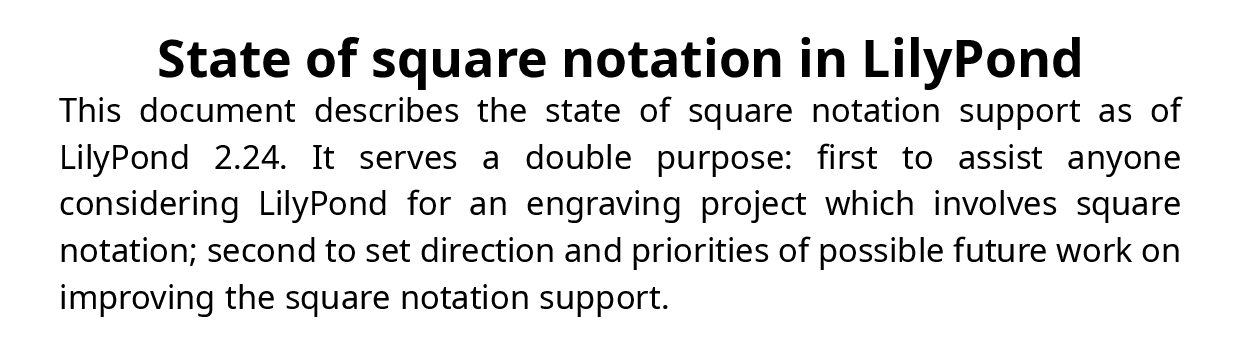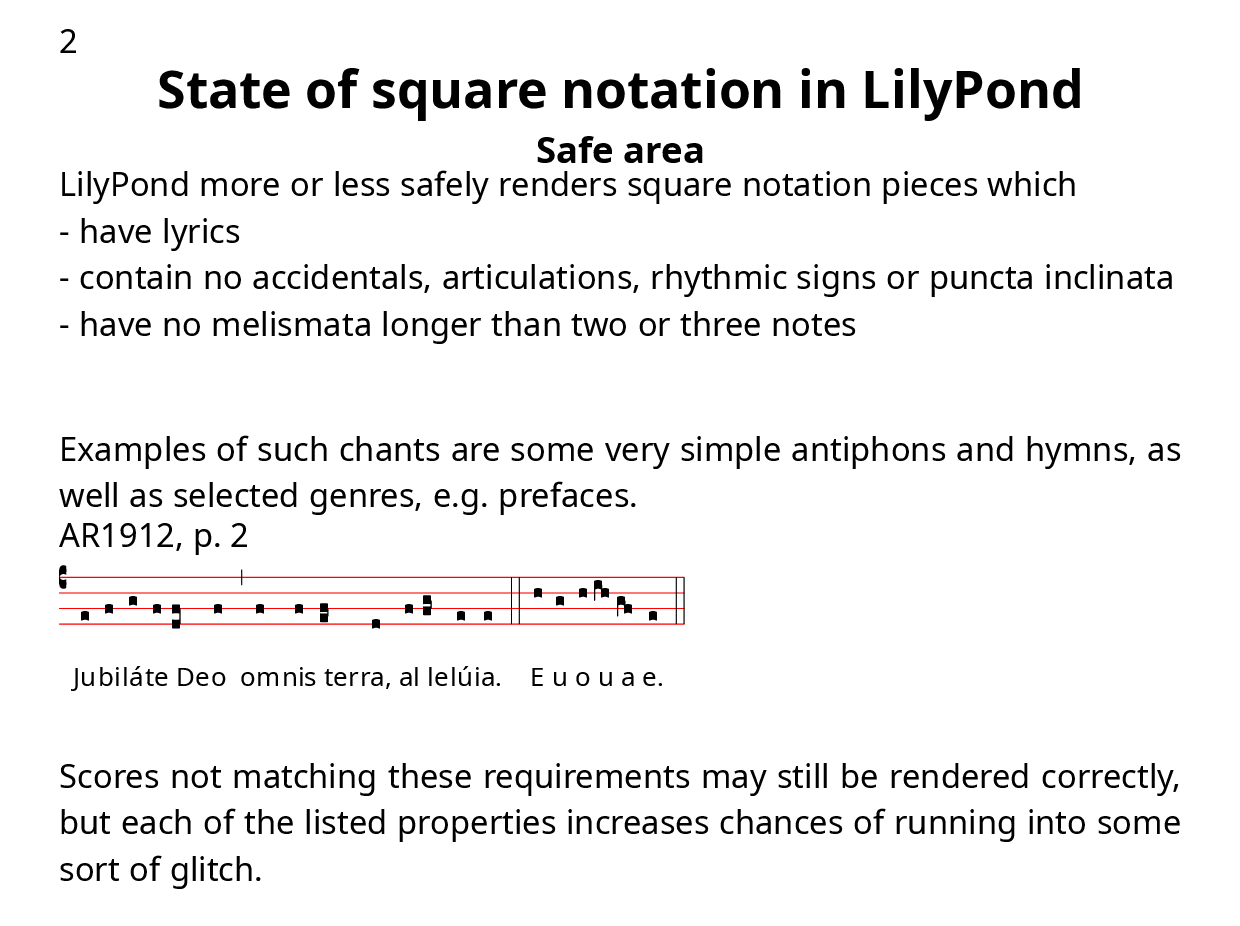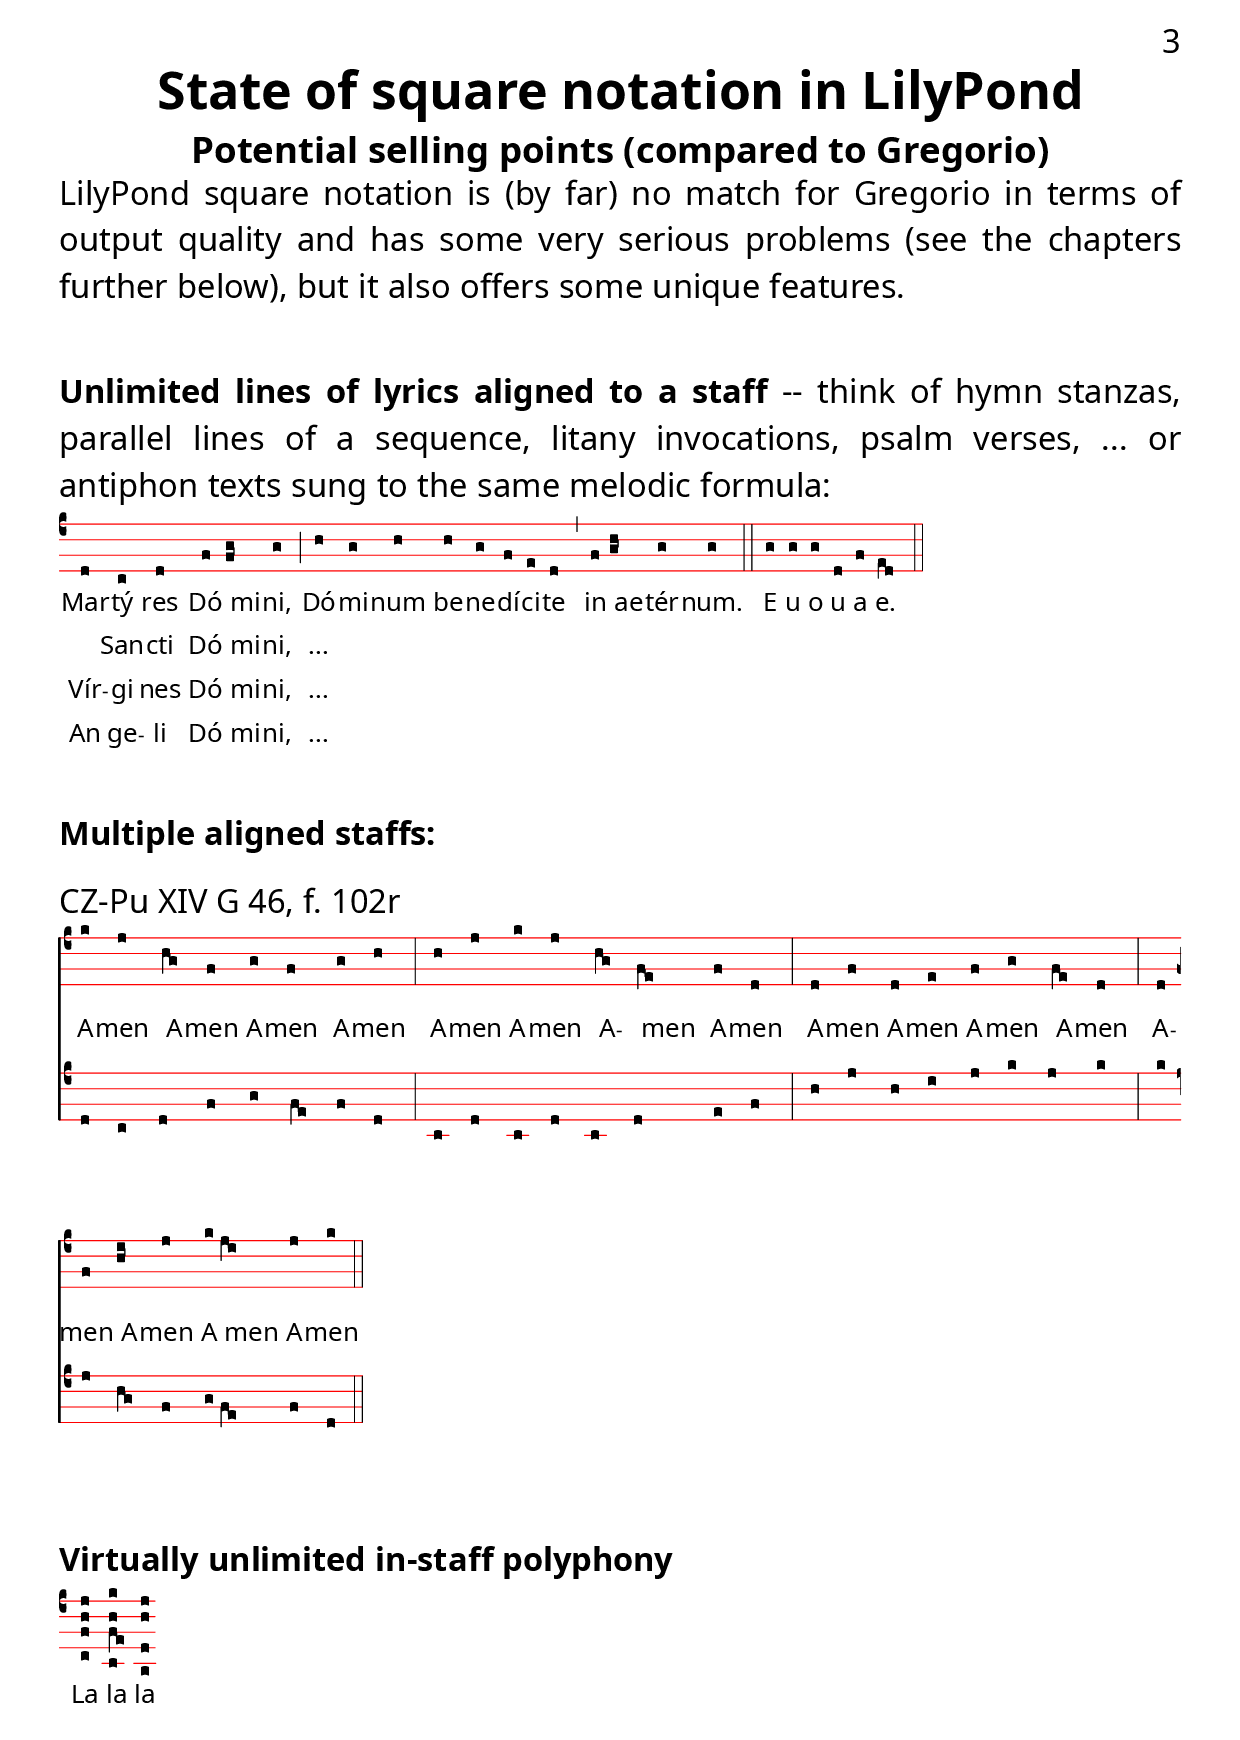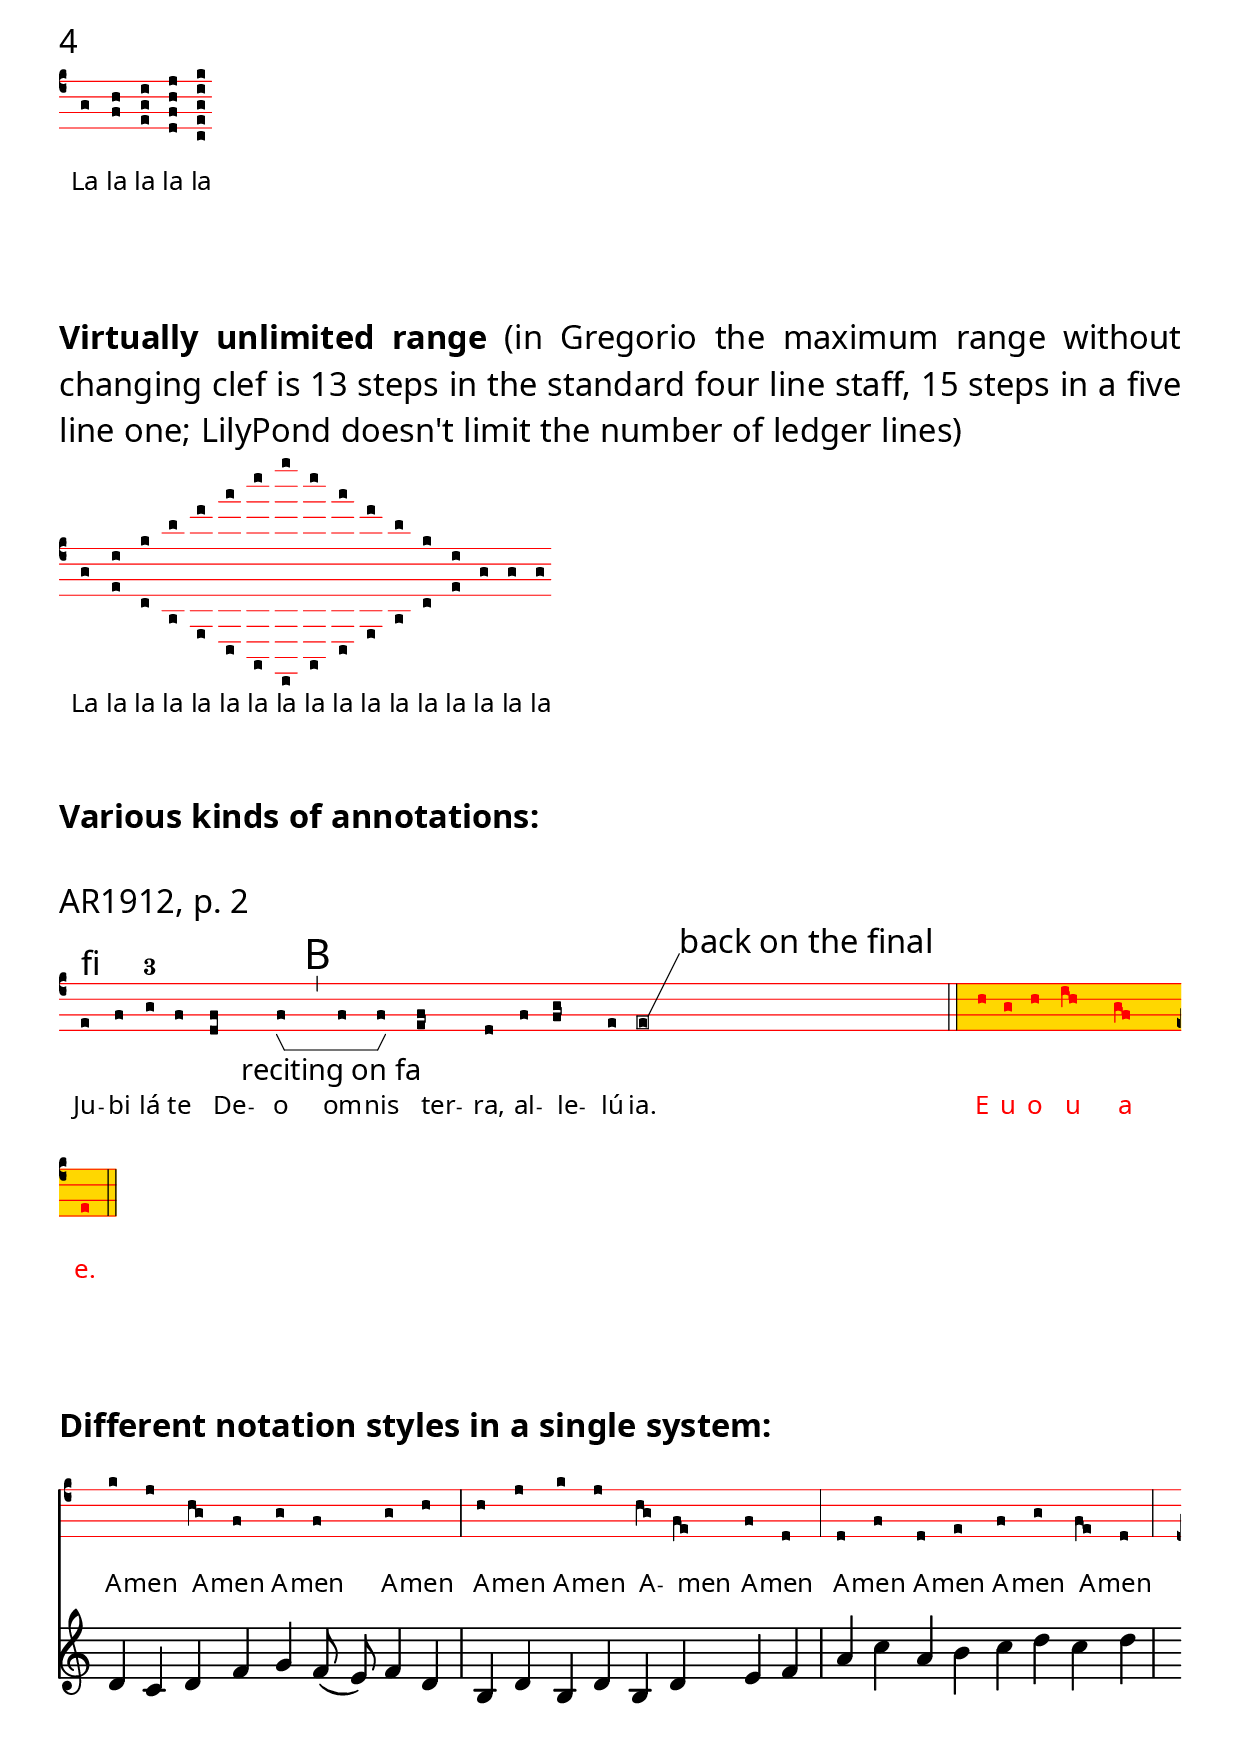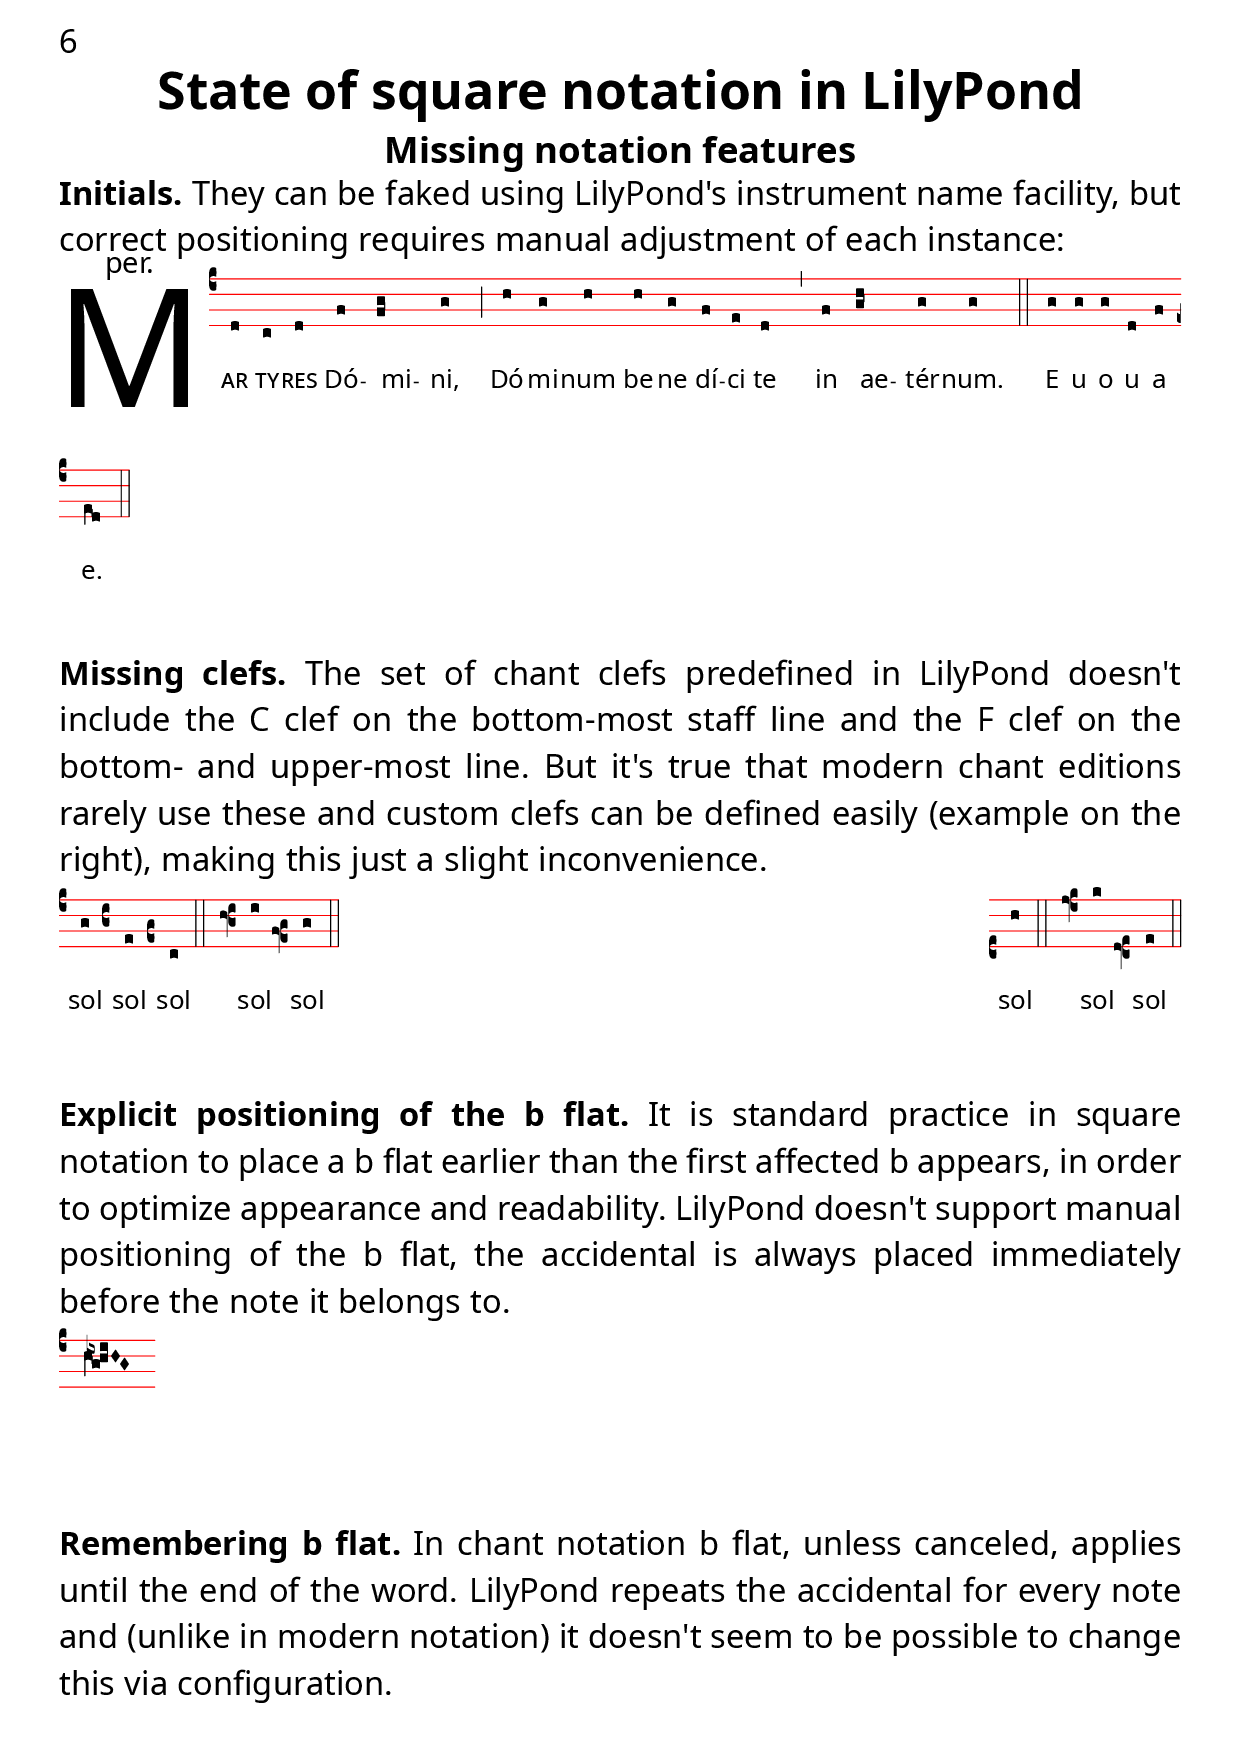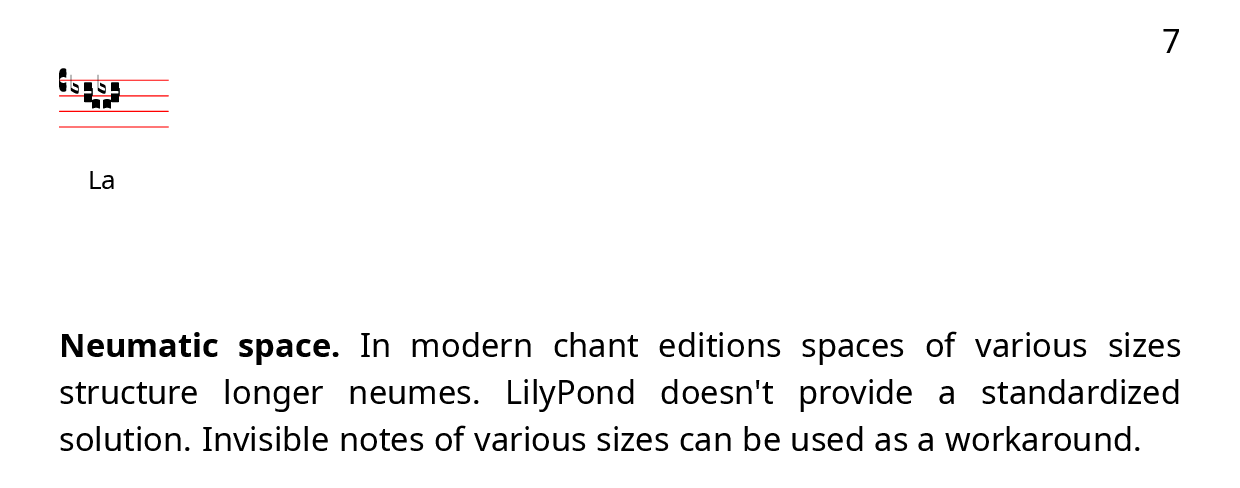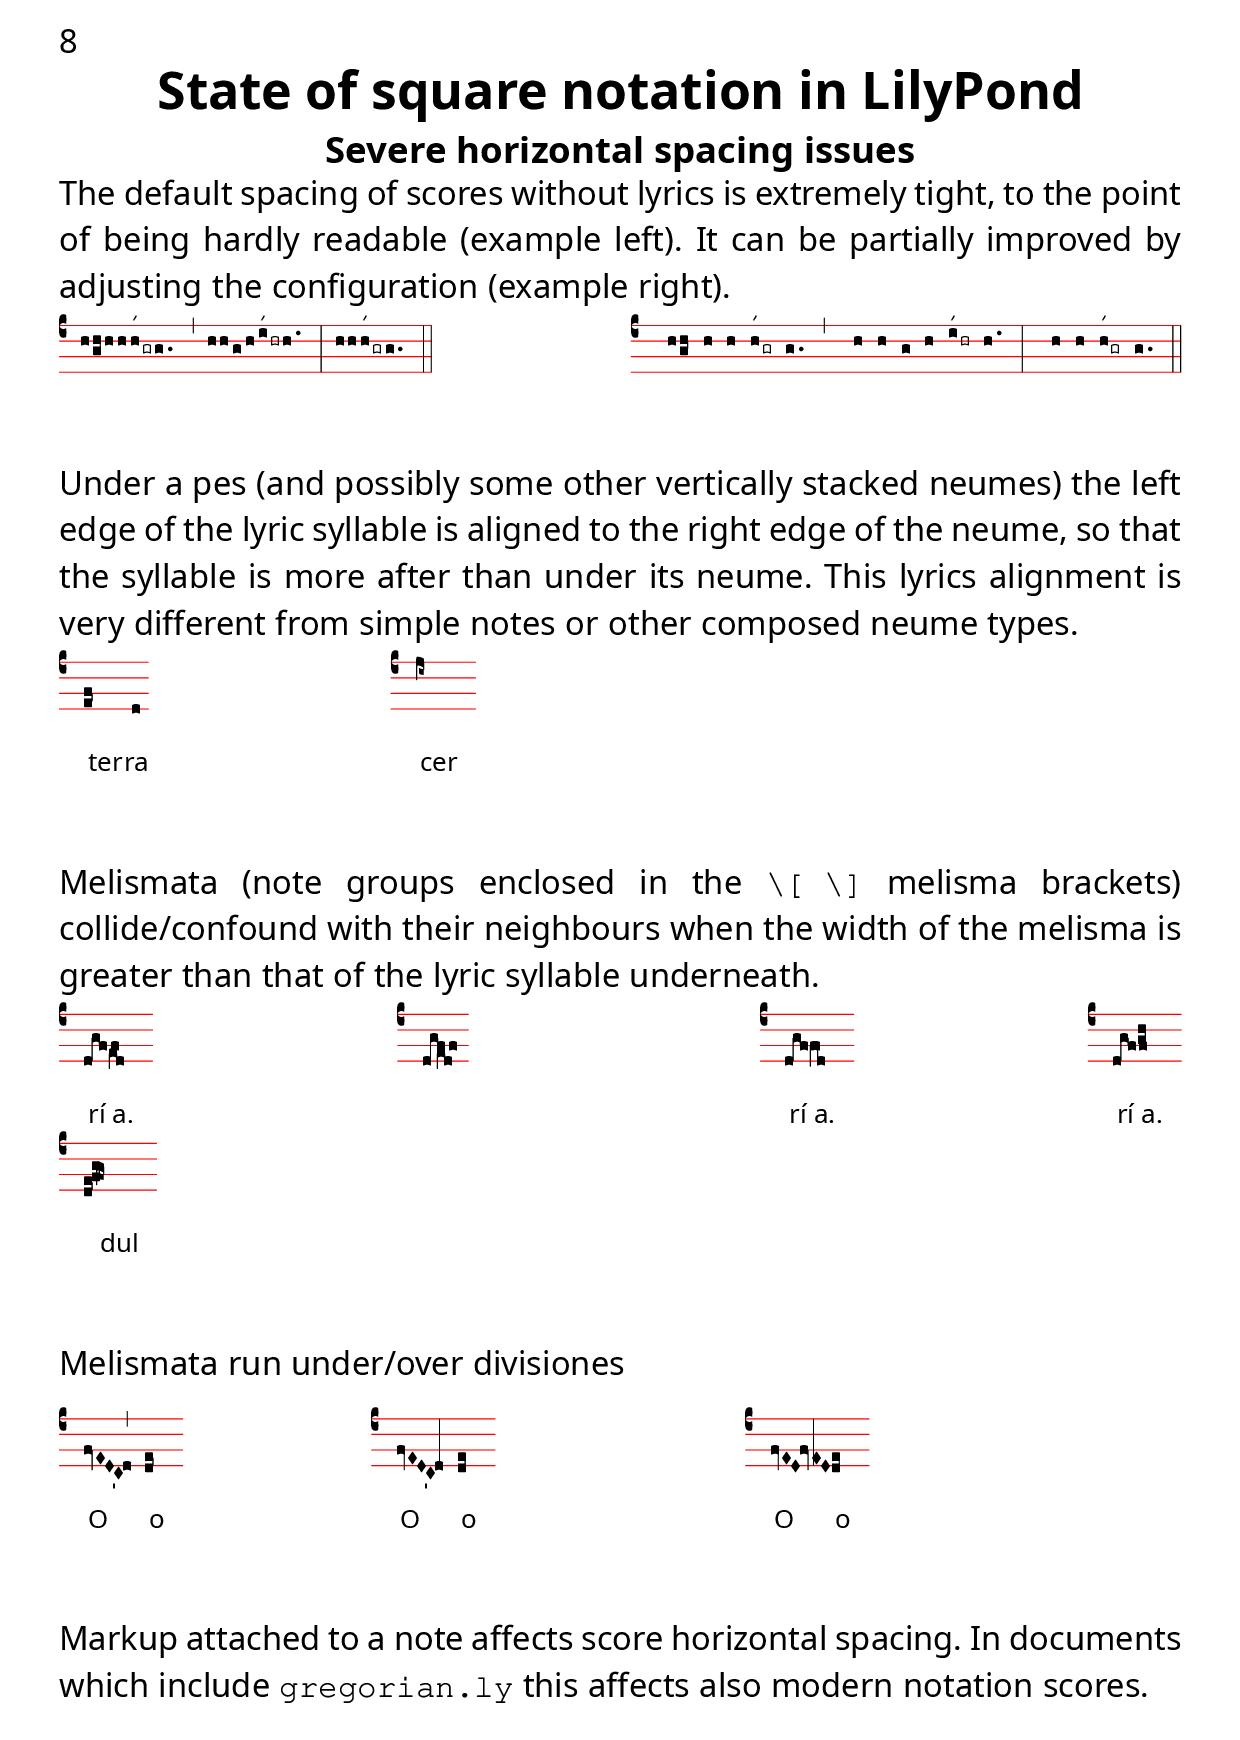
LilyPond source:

\version "2.24.1"

\include "gregorian.ly"
\version "2.24.1"

#(set-global-staff-size 30)

\paper {
  #(define fonts
     (set-global-fonts
      #:roman "Junicode"
      #:factor (/ staff-height pt 21)))

  markup-markup-spacing.basic-distance = #4
}

\layout {
  \override VaticanaLyrics.LyricText.font-size = #-2
}


\header {
  title = "State of square notation in LilyPond"
}

\bookpart {
  \markup\justify{
    This document describes the state of square notation support
    as of LilyPond 2.24.
    It serves a double purpose:
    first to assist anyone considering LilyPond for an engraving project
    which involves square notation;
    second to set direction and priorities of possible future work on
    improving the square notation support.
  }
}

\bookpart {
  \header { subtitle = "Safe area" }

  \markup\column{
    \line{LilyPond more or less safely renders square notation pieces which}
    \line{- have lyrics}
    \line{- contain no accidentals, articulations, rhythmic signs or puncta inclinata}
    \line{- have no melismata longer than two or three notes}
  }

  \markup\vspace #1

  \markup\justify{
    Examples of such chants are some very simple antiphons and hymns,
    as well as selected genres, e.g. prefaces.
  }

  \score {
    <<
    \new VaticanaVoice = "v" {
      \clef "vaticana-do3"
      e f g f \[ d\melisma \pes f\melismaEnd \] f \divisioMinima
      f f \[ e\melisma \pes f\melismaEnd \] d f \[ f\melisma \pes g\melismaEnd \] e e \finalis
      a g a \[ b\melisma \flexa a\melismaEnd \] \[ g\melisma \flexa f\melismaEnd \] e \finalis
    }
    \new VaticanaLyrics \lyricsto "v" {
      Ju -- bi -- lá -- te De -- o
      om -- nis ter -- ra, al -- le -- lú -- ia.
      E u o u a e.
    }
    >>
    \header {
      piece = "AR1912, p. 2"
    }
  }


  \markup\justify{
    Scores not matching these requirements may still be rendered correctly,
    but each of the listed properties increases chances of running into
    some sort of glitch.
  }
}

\bookpart {
  \header {
    subtitle = "Potential selling points (compared to Gregorio)"
  }

  \markup\justify{
    LilyPond square notation is (by far) no match for Gregorio in terms of
    output quality and has some very serious problems (see the chapters
    further below), but it also offers some unique features.
  }

  \markup\vspace #1

  \markup\justify{
    \bold{Unlimited lines of lyrics aligned to a staff}
    -- think of hymn stanzas, parallel lines of a sequence,
    litany invocations, psalm verses, ...
    or antiphon texts sung to the same melodic formula:
  }

  \score {
    <<
    \new VaticanaVoice = "v" {
      \clef "vaticana-do3"
      d c d f \[ f\melisma \pes g\melismaEnd \] g \divisioMaior
      a g a a g f e d \divisioMinima f \[ g\melisma \pes a\melismaEnd \] g g \finalis

      g g g d f \[ e \flexa d \] \finalis
    }
    \new VaticanaLyrics \lyricsto "v" {
      Mar -- tý -- res Dó -- mi -- ni,
      Dó -- mi -- num be -- ne -- dí -- ci -- te in ae -- tér -- num.

      E u o u a e.
    }
    \new VaticanaLyrics \lyricsto "v" {
      _ San -- cti Dó -- mi -- ni, "..."
    }
    \new VaticanaLyrics \lyricsto "v" {
      Vír -- gi -- nes Dó -- mi -- ni, "..."
    }
    \new VaticanaLyrics \lyricsto "v" {
      An -- ge -- li Dó -- mi -- ni, "..."
    }
    >>
    \header {
      piece = ""
    }
  }

  \markup\vspace #1

  \markup\bold{Multiple aligned staffs:}

  \score {
    <<
      \new VaticanaVoice = "voice-a" {
        \clef "vaticana-do3"
        % in square notation durations don't affect the note appearance,
        % but are useful when aligning voices
        d' c' \[ a8\melisma \flexa g\melismaEnd \] f4 g f g a \divisioMaxima
        a c' d' c' \[ a8\melisma \flexa g\melismaEnd \] \[ f\melisma \flexa e\melismaEnd \] f4 d \divisioMaxima
        d f d e f g \[ f8\melisma \flexa e\melismaEnd \] d4 \divisioMaxima
        d f \[ a\melisma \pes b\melismaEnd \] c' d' \[ c'\melisma \pes b\melismaEnd \] c' d' \finalis
      }
      \new VaticanaLyrics \lyricsto "voice-a" { \repeat unfold 16 { A -- men } }
      \new VaticanaVoice {
        \clef "vaticana-do3"
        d c d f g \[ f8\melisma \flexa e\melismaEnd \] f4 d \divisioMaxima
        b, d b, d b, d e f \divisioMaxima
        a c' a b c' d' c' d' \divisioMaxima
        d' c' \[ a\melisma \flexa g\melismaEnd \] f g \[ f\melisma \flexa e\melismaEnd \] f d \finalis
      }
    >>
    \header {
      piece = \markup\with-url
        "https://new.manuscriptorium.com/apis/resolver-api/cs/browser/default/detail?url=https://collectiones.manuscriptorium.com/assorted/AIPDIG/NKCR__/7/AIPDIG-NKCR__XIV_G_46____2SSE2F7-cs/&imageId=https://imagines.manuscriptorium.com/loris/AIPDIG-NKCR__XIV_G_46____2SSE2F7-cs/ID0102r"
        "CZ-Pu XIV G 46, f. 102r"
    }
    \layout {
      \override VaticanaStaff.Clef.extra-offset = #'(0.3 . 0)
    }
  }

  \markup\vspace #1

  \markup\justify{
    \bold{Virtually unlimited in-staff polyphony}
  }

  % polyphony entered as separate voices
  \score {
    <<
      \new VaticanaStaff <<
        \new VaticanaVoice = "v" {
          \clef "vaticana-do3"
          c' d' c'
        }
        \new VaticanaVoice {
          \voiceTwo
          a a a
        }
        \new VaticanaVoice {
          \voiceThree
          f \[ f8 \flexa e \] d4
        }
        \new VaticanaVoice {
          \voiceFour
          c b, a,
        }
      >>
      \new VaticanaLyrics \lyricsto "v" {
        La la la
      }
    >>
  }

  % polyphony entered as chords
  \score {
    <<
      \new VaticanaVoice = "v" {
        \clef "vaticana-do3"
        g
        <f a>
        <e g b>
        <d f a c'>
        <c e g b d'>
      }
      \new VaticanaLyrics \lyricsto "v" {
        La la la la la
      }
    >>
  }

  \markup\vspace #1

  \markup\justify{
    \bold{Virtually unlimited range} (in Gregorio the maximum range without changing
    clef is 13 steps in the standard four line staff, 15 steps in a five line one;
    LilyPond doesn't limit the number of ledger lines)
  }

  \score {
    <<
      \new VaticanaStaff <<
        \new VaticanaVoice = "v" {
          \clef "vaticana-do3"
          g b d' f' a' c'' e'' g''
          e'' c'' a' f' d' b g g g
        }
        \new VaticanaVoice {
          s e c a, f, d, b,, g,,
          b,, d, f, a, c e
        }
      >>
      \new VaticanaLyrics \lyricsto "v" {
        La \repeat unfold 16 { la }
      }
    >>
  }

  \markup\vspace #1

  \markup\bold{Various kinds of annotations:}

  \score {
    <<
    \new VaticanaVoice = "v" \with {
      \consists Balloon_engraver
      \consists Horizontal_bracket_engraver
    } {
      \clef "vaticana-do3"
      e^"fi" % markup attached to a note
      f g-3 % fingering doesn't make much sense in chant, but it's available
      f \[ d\melisma \pes f\melismaEnd \]
      \once\override HorizontalBracketText.text = "reciting on fa" % horizontal bracket with a label
      f\startGroup \divisioMinima
      \mark "B" % rehearsal mark
      f f\stopGroup \[ e\melisma \pes f\melismaEnd \] d f \[ f\melisma \pes g\melismaEnd \] e \balloonGrobText #'NoteHead #'(2 . 4) \markup { "back on the final" } e \finalis

      \override NoteHead.color = #red % coloured objects
      \staffHighlight "gold"

      a g a \[ b\melisma \flexa a\melismaEnd \] \[ g\melisma \flexa f\melismaEnd \] e \finalis
    }
    \new VaticanaLyrics \lyricsto "v" {
      Ju -- bi -- lá -- te De -- o
      om -- nis ter -- ra, al -- le -- lú -- ia.

      \override Lyrics.LyricText.color = #red

      E u o u a e.
    }
    >>
    \header {
      piece = "AR1912, p. 2"
    }
  }

  \markup\vspace #1

  \markup\bold{Different notation styles in a single system:}

  \score {
    <<
      \new VaticanaVoice = "voice-a" {
        \clef "vaticana-do3"
        % in square notation durations don't affect the note appearance,
        % but are useful when aligning voices
        d' c' \[ a8\melisma \flexa g\melismaEnd \] f4 g f g a \divisioMaxima
        a c' d' c' \[ a8\melisma \flexa g\melismaEnd \] \[ f\melisma \flexa e\melismaEnd \] f4 d \divisioMaxima
        d f d e f g \[ f8\melisma \flexa e\melismaEnd \] d4 \divisioMaxima
        d f \[ a8\melisma \pes b\melismaEnd \] c'4 d' \[ c'8\melisma \pes b\melismaEnd \] c'4 d' \finalis
      }
      \new VaticanaLyrics \lyricsto "voice-a" { \repeat unfold 16 { A -- men } }
      \new Voice \with { \magnifyStaff #4/5 } \transpose c c' {
        \cadenzaOn
        d c d f g f8( e) f4 d \bar "|"
        b, d b, d b, d e f \bar "|"
        a c' a b c' d' c' d' \bar "|"
        d' c' a8( g) f4 g f8( e) f4 d \bar "||"
      }
    >>
    \layout {
      \override VaticanaStaff.Clef.extra-offset = #'(0.3 . 0)
      \override Staff.TimeSignature.stencil = ##f
    }
  }

  \markup\column{
    \line{}
    \line{}
  }
}

\bookpart {
  \header { subtitle = "Missing notation features" }

  \markup\justify{
    \bold{Initials.}
    They can be faked using LilyPond's instrument name facility,
    but correct positioning requires manual adjustment of each instance:
  }

  \score {
    <<
    \new VaticanaVoice = "v" {
      \set VaticanaStaff.instrumentName =
        \markup\center-column{
          \small{per.}
          \vspace #0.2
          \override #'(font-size . 14) M
        }

      \clef "vaticana-do3"
      d c d f \[ f\melisma \pes g\melismaEnd \] g \divisioMaior
      a g a a g f e d \divisioMinima f \[ g\melisma \pes a\melismaEnd \] g g \finalis

      g g g d f \[ e \flexa d \] \finalis
    }
    \new VaticanaLyrics \lyricsto "v" {
      \override LyricText.font-features = #'("smcp") % small caps
      ar -- ty -- res
      \revert LyricText.font-features

      Dó -- mi -- ni,
      Dó -- mi -- num be -- ne -- dí -- ci -- te in ae -- tér -- num.

      E u o u a e.
    }
    >>
    \header {
      piece = ""
    }
    \layout {
      indent = 1\in % make space for the initial

      % manually align the initial with lyrics baseline
      \override VaticanaStaff.InstrumentName.extra-offset = #'(0 . -1.9)
    }
  }

  \markup\justify{
    \bold{Missing clefs.}
    The set of chant clefs predefined in LilyPond
    doesn't include the C clef on the bottom-most staff line
    and the F clef on the bottom- and upper-most line.
    But it's true that modern chant editions rarely use these
    and custom clefs can be defined easily
    (example on the right), making this just a slight inconvenience.
  }

  #(add-new-clef "custom-vaticana-do0" "clefs.vaticana.do" -3 0 0)
  #(add-new-clef "custom-vaticana-fa0" "clefs.vaticana.fa" -3 0 4)
  #(add-new-clef "custom-vaticana-fa3" "clefs.vaticana.fa"  3 0 4)

  \markup\fill-line{
    \score {
      <<
      \new VaticanaVoice = "v" {
        \clef "vaticana-do3"
        g
        \clef "vaticana-do2"
        g
        \clef "vaticana-do1"
        g

        \finalis

        \clef "vaticana-fa2"
        g
        \clef "vaticana-fa1"
        g
        \finalis
      }
      \new VaticanaLyrics \lyricsto "v" {
        \repeat unfold 5 { sol }
      }
      >>
      \layout {
        % When a clef change meets a barline, LilyPond by default prints the clef change
        % first, no matter their order in the source code. In chant notation it's highly unusual.
        % We definitely want the barline first.
        \override Score.BreakAlignment.break-align-orders =
          #(make-vector 3 '(span-bar
                            breathing-sign
                            staff-bar
                            clef
                            key
                            time-signature))
      }
    }

    \score {
      <<
      \new VaticanaVoice = "v" {
        \clef "custom-vaticana-do0"
        g'

        \finalis

        \clef "custom-vaticana-fa3"
        g
        \clef "custom-vaticana-fa0"
        g
        \finalis
      }
      \new VaticanaLyrics \lyricsto "v" {
        \repeat unfold 5 { sol }
      }
      >>
      \layout {
        \override Score.BreakAlignment.break-align-orders =
          #(make-vector 3 '(span-bar
                            breathing-sign
                            staff-bar
                            clef
                            key
                            time-signature))
      }
    }
  }

  \markup\vspace #1

  \markup\justify{
    \bold{Explicit positioning of the b flat.}
    It is standard practice in square notation to place a b flat
    earlier than the first affected b appears,
    in order to optimize appearance and readability.
    LilyPond doesn't support manual positioning of the b flat,
    the accidental is always placed immediately before the note
    it belongs to.
  }

  \score {
    \new VaticanaVoice = "v" {
      \clef "vaticana-do3"
      \[ a \flexa g a \pes bes \inclinatum a \inclinatum g \]
    }
  }

  \markup\justify{
    \bold{Remembering b flat.}
    In chant notation b flat, unless canceled, applies until the end of the word. % TODO double-check
    LilyPond repeats the accidental for every note and (unlike in modern notation)
    it doesn't seem to be possible to change this via configuration.
  }

  \score {
    <<
    \new VaticanaVoice = "v" {
      \clef "vaticana-do3"
      \[ a\melisma \pes bes g g a \pes bes\melismaEnd \]
    }
    \new VaticanaLyrics \lyricsto "v" { La }
    >>
  }

  \markup\vspace #1

  \markup\justify{
    \bold{Neumatic space.}
    In modern chant editions spaces of various sizes structure longer neumes.
    LilyPond doesn't provide a standardized solution.
    Invisible notes of various sizes can be used as a workaround.
  }

  % TODO real-life example
}

\bookpart {
  \header { subtitle = "Severe horizontal spacing issues" }

  \markup\justify{
    The default spacing of scores without lyrics is extremely tight,
    to the point of being hardly readable (example left).
    It can be partially improved by adjusting the configuration (example right).
  }

  \markup\fill-line{
    % psalm tone IV.g
    \score {
      \new VaticanaVoice {
        \clef "vaticana-do3"
        a \[ g \pes a \] a a a\accentus \[ \cavum g \] \augmentum g \divisioMinima
        a a g a b\accentus \[ \cavum a \] \augmentum a \divisioMaxima
        a a a\accentus \[ \cavum g \] \augmentum g \finalis
      }
    }

    \score {
      \new VaticanaVoice {
        \clef "vaticana-do3"
        a \[ g \pes a \] a a a\accentus \[ \cavum g \] \augmentum g \divisioMinima
        a a g a b\accentus \[ \cavum a \] \augmentum a \divisioMaxima
        a a a\accentus \[ \cavum g \] \augmentum g \finalis
      }
      \layout {
        % TODO can the spacing be improved also for melismata?
        \override VaticanaVoice.NoteHead.X-offset = #1
      }
    }
  }

  \markup\vspace #1

  \markup\justify{
    Under a pes (and possibly some other vertically stacked neumes)
    the left edge of the lyric syllable is aligned to the right edge of the neume,
    so that the syllable is more after than under its neume.
    This lyrics alignment is very different from simple notes
    or other composed neume types.
  }

  \markup\fill-line{
    \score {
      <<
      \new VaticanaVoice = "v" {
        \clef "vaticana-do3"
        \[ e\melisma \pes f\melismaEnd \] d
      }
      \new VaticanaLyrics \lyricsto "v" { ter -- ra }
      >>
    }

    \score {
      <<
      \new VaticanaVoice = "v" {
        \clef "vaticana-do3"
        \[ c'\melisma \flexa \deminutum b\melismaEnd \]
      }
      \new VaticanaLyrics \lyricsto "v" { cer }
      >>
    }

    "" ""
  }

  \markup\vspace #1

  \markup\justify{
    Melismata (note groups enclosed in the \typewriter{"\\[ \\]"} melisma brackets)
    collide/confound with their neighbours
    when the width of the melisma is greater than that of the lyric syllable underneath.
  }

  % The first example is from the (ornate, Editio Vaticana) Salve Regina antiphon,
  % the subsequent ones are variations thereof, demonstrating that the behaviour
  % is the same regardless type and position/pitch of the second melisma.
  \markup\fill-line{
    % neume "sliding under" the previous one
    \score {
      <<
      \new VaticanaVoice = "v" {
        \clef "vaticana-do3"
        \[ d\melisma \pes g \flexa f f\melismaEnd \] \[ e\melisma \flexa d\melismaEnd \]
      }
      \new VaticanaLyrics \lyricsto "v" { rí -- a. }
      >>
    }

    % the same neumes come out slightly different without lyrics
    \score {
      \new VaticanaVoice = "v" {
        \clef "vaticana-do3"
        \[ d\melisma \pes g \flexa f f\melismaEnd \] \[ e\melisma \flexa d\melismaEnd \]
      }
    }

    % the final f of the first neume and initial f of the second one are rendered over each other / merged
    \score {
      <<
      \new VaticanaVoice = "v" {
        \clef "vaticana-do3"
        \[ d\melisma \pes g \flexa f f\melismaEnd \] \[ f\melisma \flexa d\melismaEnd \]
      }
      \new VaticanaLyrics \lyricsto "v" { rí -- a. }
      >>
    }

    % neume "sliding over" the previous one
    \score {
      <<
      \new VaticanaVoice = "v" {
        \clef "vaticana-do3"
        \[ d\melisma \pes g \flexa f f\melismaEnd \] \[ g\melisma \flexa a\melismaEnd \]
      }
      \new VaticanaLyrics \lyricsto "v" { rí -- a. }
      >>
    }
  }

  \markup\fill-line{
    % neume without lyrics merges with the following one
    % (another example from the Salve Regina)
    \score {
      <<
      \new VaticanaVoice = "v" {
        \clef "vaticana-do3"
        \[ d\melisma \pes e f \flexa g\melismaEnd \] \[ g\melisma \flexa \deminutum f\melismaEnd \]
      }
      \new VaticanaLyrics \lyricsto "v" { _ dul }
      >>
    }

    "" "" ""
  }

  \markup\vspace #1

  \markup{Melismata run under/over divisiones}

  \markup\fill-line{
    % neume under a divisio minima
    \score {
      <<
      \new VaticanaVoice = "v" {
        \clef "vaticana-do3"
        \[ \virga f\melisma \inclinatum e \inclinatum d \inclinatum c\ictus d\melismaEnd \]
        \divisioMinima
        \[ d\melisma \pes e\melismaEnd \]
      }
      \new VaticanaLyrics \lyricsto "v" { O o }
      >>
    }

    % neume crossing a divisio maxima
    \score {
      <<
      \new VaticanaVoice = "v" {
        \clef "vaticana-do3"
        \[ \virga f\melisma \inclinatum e \inclinatum d \inclinatum c\ictus d\melismaEnd \]
        \divisioMaxima
        \[ d\melisma \pes e\melismaEnd \]
      }
      \new VaticanaLyrics \lyricsto "v" { O o }
      >>
    }

    % neume crossing a divisio maxima
    \score {
      <<
      \new VaticanaVoice = "v" {
        \clef "vaticana-do3"
        \[ \virga f\melisma \inclinatum e \inclinatum d
           \virga f \inclinatum e \inclinatum d\melismaEnd \]
        \divisioMaxima
        \[ d\melisma \pes e\melismaEnd \]
      }
      \new VaticanaLyrics \lyricsto "v" { O o }
      >>
    }

    ""
  }

  \markup\vspace #1

  \markup\justify{
    Markup attached to a note affects score horizontal spacing.
    In documents which include \typewriter{gregorian.ly}
    this affects also modern notation scores.
  }

  \markup\fill-line{
    \score {
      <<
        \new VaticanaVoice = "v" { g^"attached markup" g }
        \new VaticanaLyrics \lyricsto "v" { La La }
      >>
    }

    \score {
      \relative c'' { g^"attached markup" g }
      \addlyrics { La La }
    }
  }
}

\bookpart {
  \header { subtitle = "Other glitches" }

  \markup\column{
    \line{}
    \line{}
  }
}
